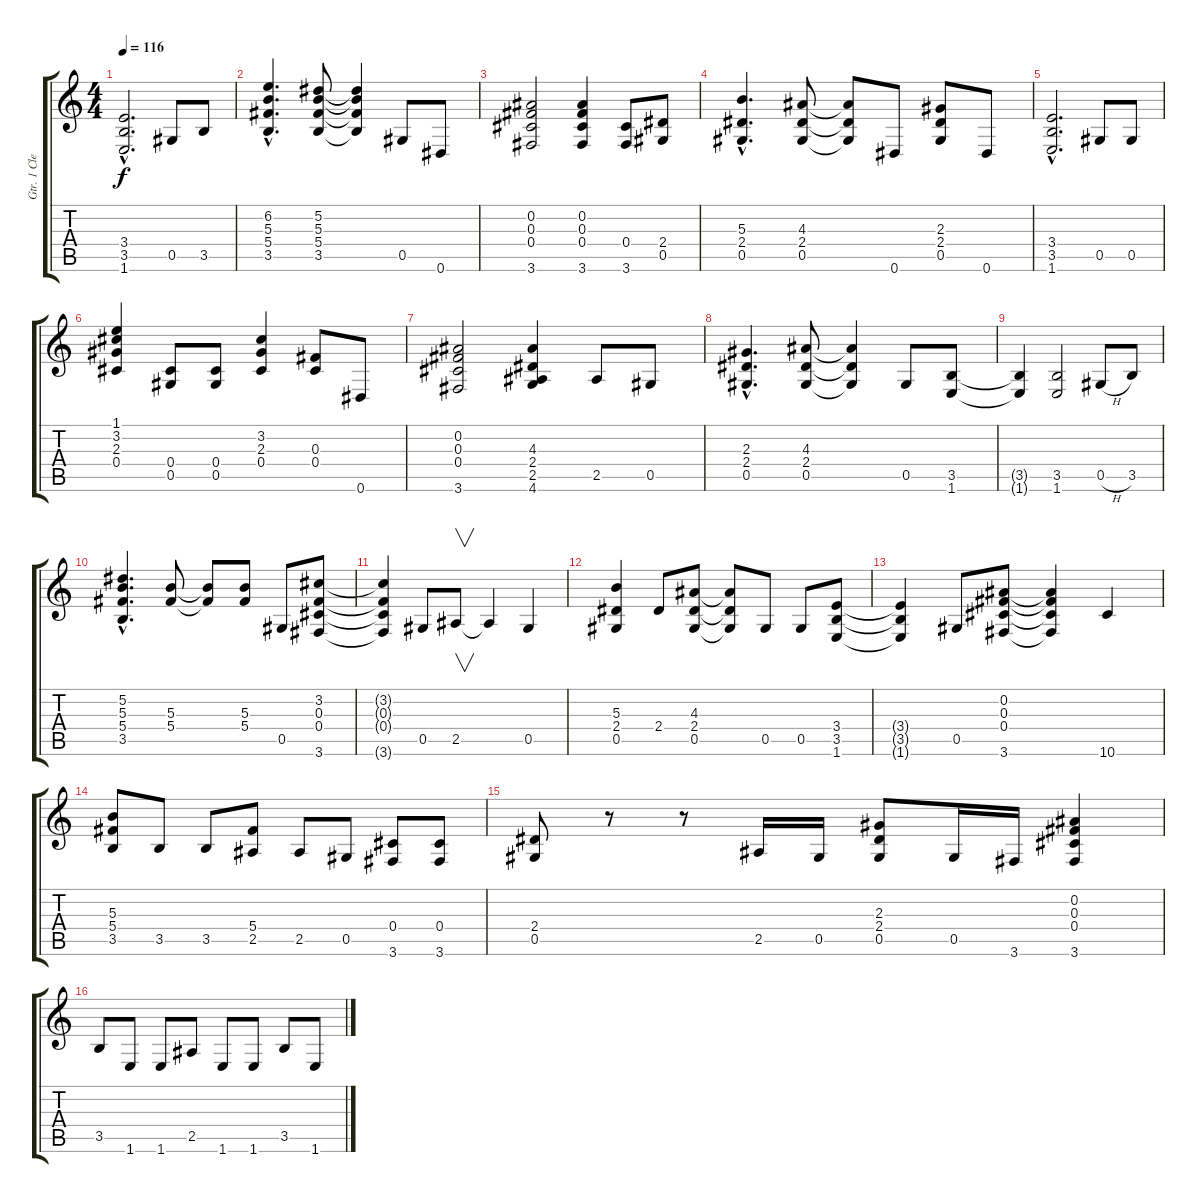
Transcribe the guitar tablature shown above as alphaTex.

\track ("Gtr. 1 Clean pt. 2" "Gtr. 1 Cle") {instrument acousticguitarsteel}
\staff {score tabs}
\tuning (Eb4 Bb3 Gb3 Db3 Ab2 Eb2) {hide}
\ts (4 4)
\tempo 116
\clef g2
\ks c
(3.4{hac} 3.5{hac} 1.6{hac}).2{d dy f} 0.5.8 3.5.8 |
(6.2{hac} 5.3{hac} 5.4{hac} 3.5{hac}).4{d} (5.2 5.3 5.4 3.5).8 (5.2{t} 5.3{t} 5.4{t} 3.5{t}).4 0.5.8 0.6.8 |
(0.2 0.3 0.4 3.6).2 (0.2 0.3 0.4 3.6).4 (0.4 3.6).8 (2.4 0.5).8 |
(5.3{hac} 2.4{hac} 0.5{hac}).4{d} (4.3 2.4 0.5).8 (4.3{t} 2.4{t} 0.5{t}).8 0.6.8 (2.3 2.4 0.5).8 0.6.8 |
(3.4{hac} 3.5{hac} 1.6{hac}).2{d} 0.5.8 0.5.8 |
(1.1 3.2 2.3 0.4).4 (0.4 0.5).8 (0.4 0.5).8 (3.2 2.3 0.4).4 (0.3 0.4).8 0.6.8 |
(0.2 0.3 0.4 3.6).2 (4.3 2.4 2.5 4.6).4 2.5.8 0.5.8 |
(2.3{hac} 2.4{hac} 0.5{hac}).4{d} (4.3 2.4 0.5).8 (4.3{t} 2.4{t} 0.5{t}).4 0.5.8 (3.5 1.6).8 |
(3.5{t} 1.6{t}).4 (3.5 1.6).2 0.5{h}.8 3.5.8 |
(5.2{hac} 5.3{hac} 5.4{hac} 3.5{hac}).4{d} (5.3 5.4).8 (5.3{t} 5.4{t}).8 (5.3 5.4).8 0.5.8 (3.2 0.3 0.4 3.6).8 |
(3.2{t} 0.3{t} 0.4{t} 3.6{t}).4 0.5.8 2.5.8{v} 2.5{t}.4 0.5.4 |
(5.3 2.4 0.5).4 2.4.8 (4.3 2.4 0.5).8 (4.3{t} 2.4{t} 0.5{t}).8 0.5.8 0.5.8 (3.4 3.5 1.6).8 |
(3.4{t} 3.5{t} 1.6{t}).4 0.5.8 (0.2 0.3 0.4 3.6).8 (0.2{t} 0.3{t} 0.4{t} 3.6{t}).4 10.6.4 |
(5.3 5.4 3.5).8 3.5.8 3.5.8 (5.4 2.5).8 2.5.8 0.5.8 (0.4 3.6).8 (0.4 3.6).8 |
(2.4 0.5).8 r.8 r.8 2.5.16 0.5.16 (2.3 2.4 0.5).8 0.5.16 3.6.16 (0.2 0.3 0.4 3.6).4 |
3.5.8 1.6.8 1.6.8 2.5.8 1.6.8 1.6.8 3.5.8 1.6.8
